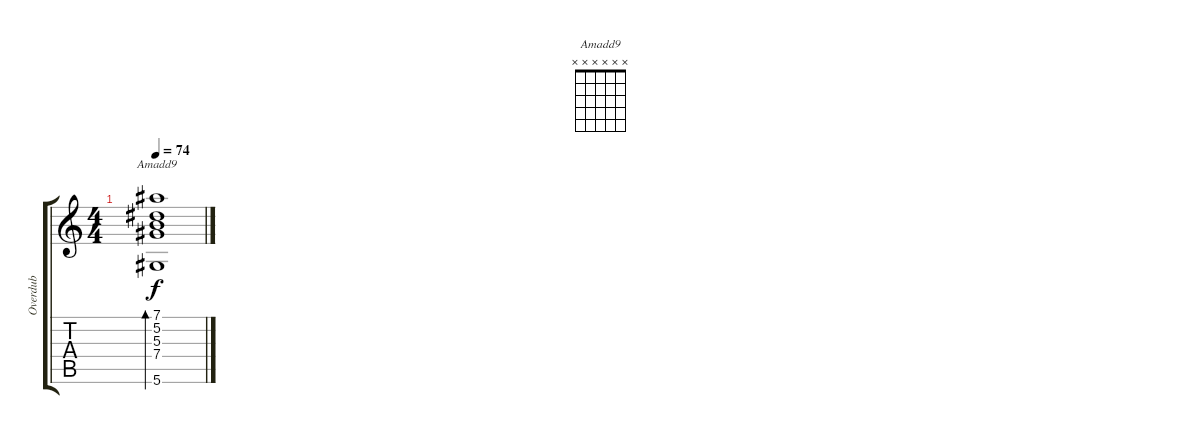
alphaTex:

\track ("Overdub" "Overdub") {instrument electricguitarjazz}
\staff {score tabs}
\tuning (Eb4 Bb3 Gb3 Db3 Ab2 Eb2) {hide}
\chord ("Amadd9" x x x x x x) {firstfret 0}
\ts (4 4)
\tempo 74
\clef g2
\ks c
(7.1 5.2 5.3 7.4 5.6).1{bd 240 ch "Amadd9" dy f}
